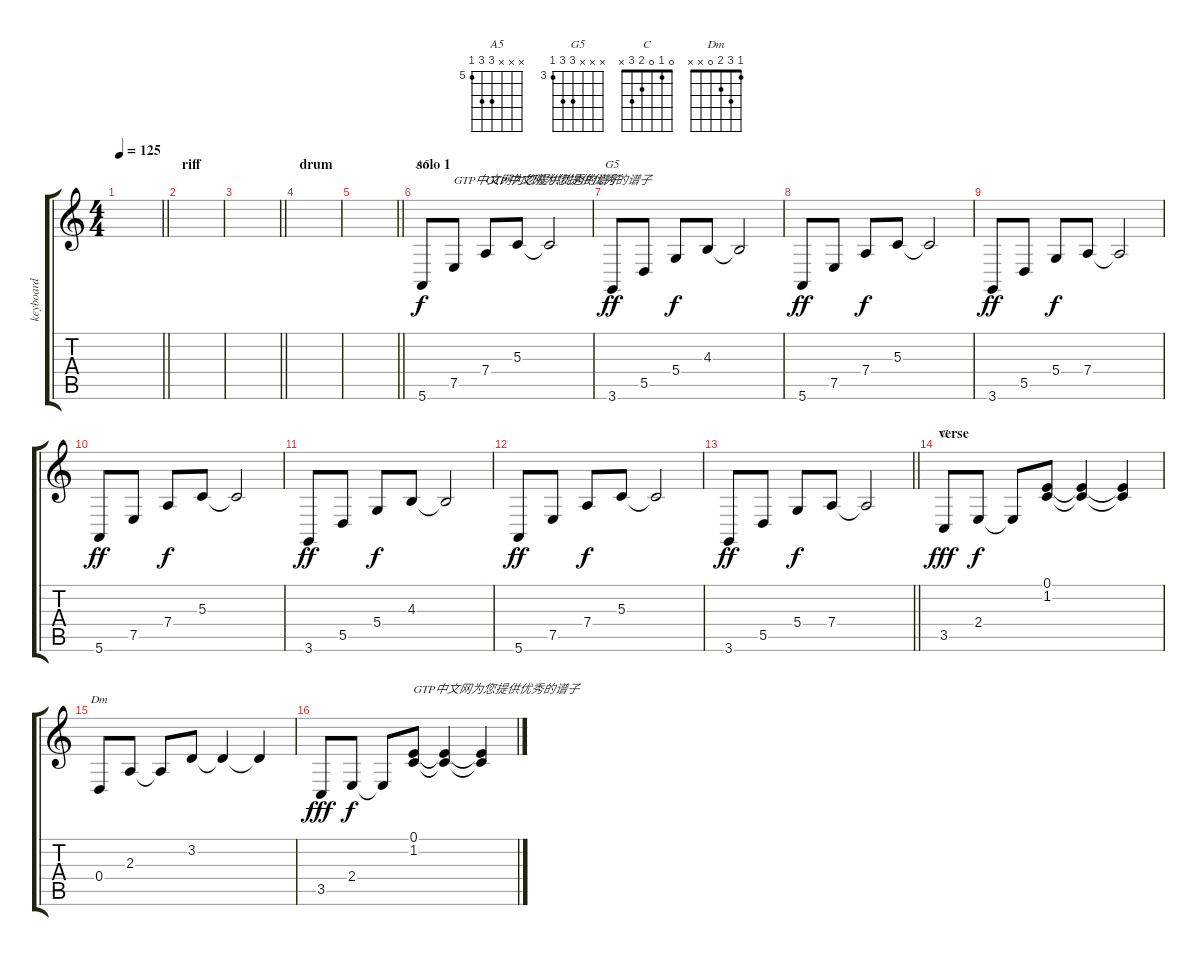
\track ("keyboard" "keyboard") {instrument choiraahs}
\staff {score tabs}
\tuning (E4 B3 G3 D3 A2 E2) {hide}
\chord ("A5" x x x 7 7 5) {firstfret 5 barre 5}
\chord ("G5" x x x 5 5 3) {firstfret 3 barre 3}
\chord ("C" 0 1 0 2 3 x)
\chord ("Dm" 1 3 2 0 x x)
\ts (4 4)
\tempo 125
\clef g2
\barLineRight lightlight
\ks c
|
\section ("" "riff")
|
\barLineRight lightlight
|
\section ("" "drum")
|
\barLineRight lightlight
|
\section ("" "solo 1")
5.6.8{ch "A5"} 7.5.8{txt "GTP中文网为您提供优秀的谱子"} 7.4.8{txt "GTP中文网为您提供优秀的谱子" dy f} 5.3.8 5.3{t}.2 |
3.6.8{ch "G5" dy ff} 5.5.8 5.4.8{dy f} 4.3.8 4.3{t}.2 |
5.6.8{dy ff} 7.5.8 7.4.8{dy f} 5.3.8 5.3{t}.2 |
3.6.8{dy ff} 5.5.8 5.4.8{dy f} 7.4.8 7.4{t}.2 |
5.6.8{dy ff} 7.5.8 7.4.8{dy f} 5.3.8 5.3{t}.2 |
3.6.8{dy ff} 5.5.8 5.4.8{dy f} 4.3.8 4.3{t}.2 |
5.6.8{dy ff} 7.5.8 7.4.8{dy f} 5.3.8 5.3{t}.2 |
\barLineRight lightlight
3.6.8{dy ff} 5.5.8 5.4.8{dy f} 7.4.8 7.4{t}.2 |
\section ("" "verse")
3.5.8{ch "C" dy fff} 2.4.8{dy f} 2.4{t}.8 (0.1 1.2).8 (0.1{t} 1.2{t}).4 (0.1{t} 1.2{t}).4 |
0.4.8{ch "Dm"} 2.3.8 2.3{t}.8 3.2.8 3.2{t}.4 3.2{t}.4 |
3.5.8{dy fff} 2.4.8{dy f} 2.4{t}.8 (0.1 1.2).8{txt "GTP中文网为您提供优秀的谱子"} (0.1{t} 1.2{t}).4 (0.1{t} 1.2{t}).4
